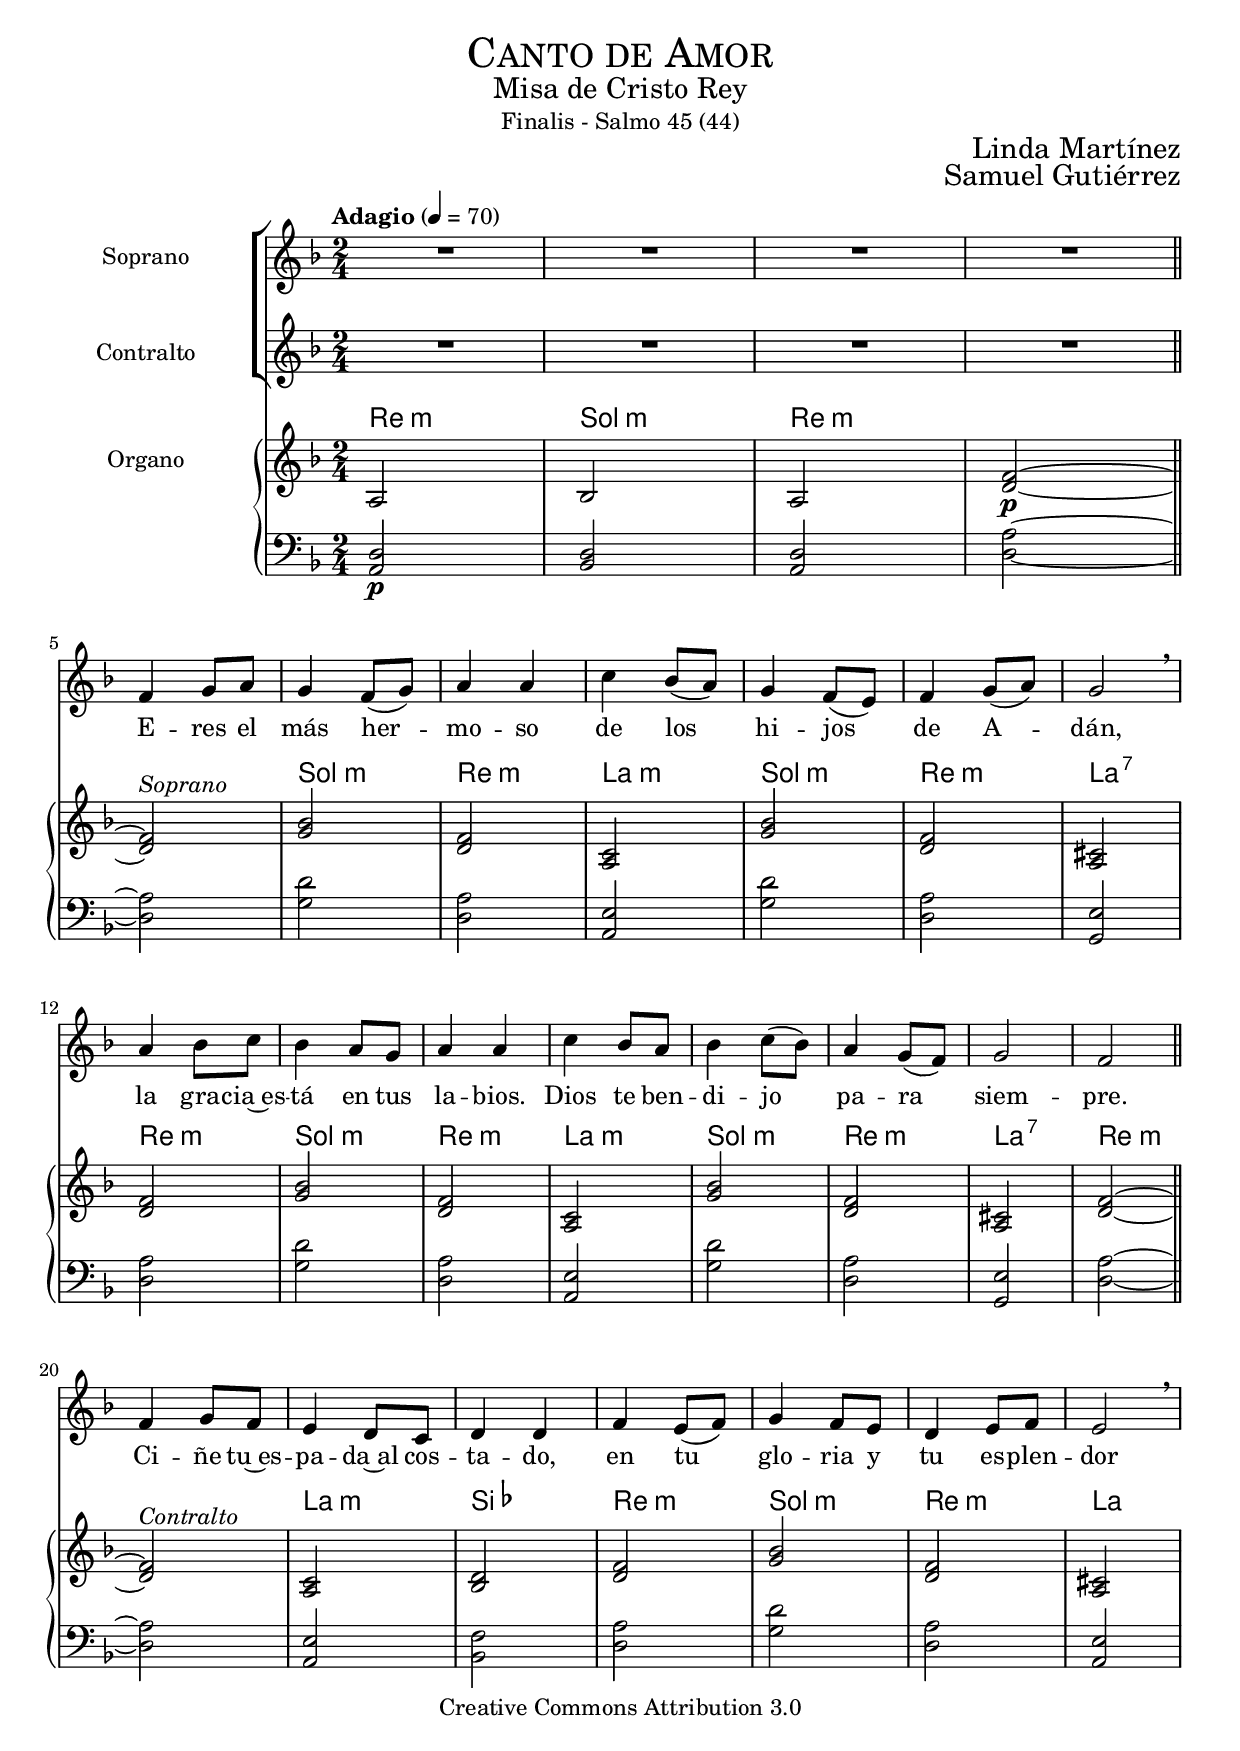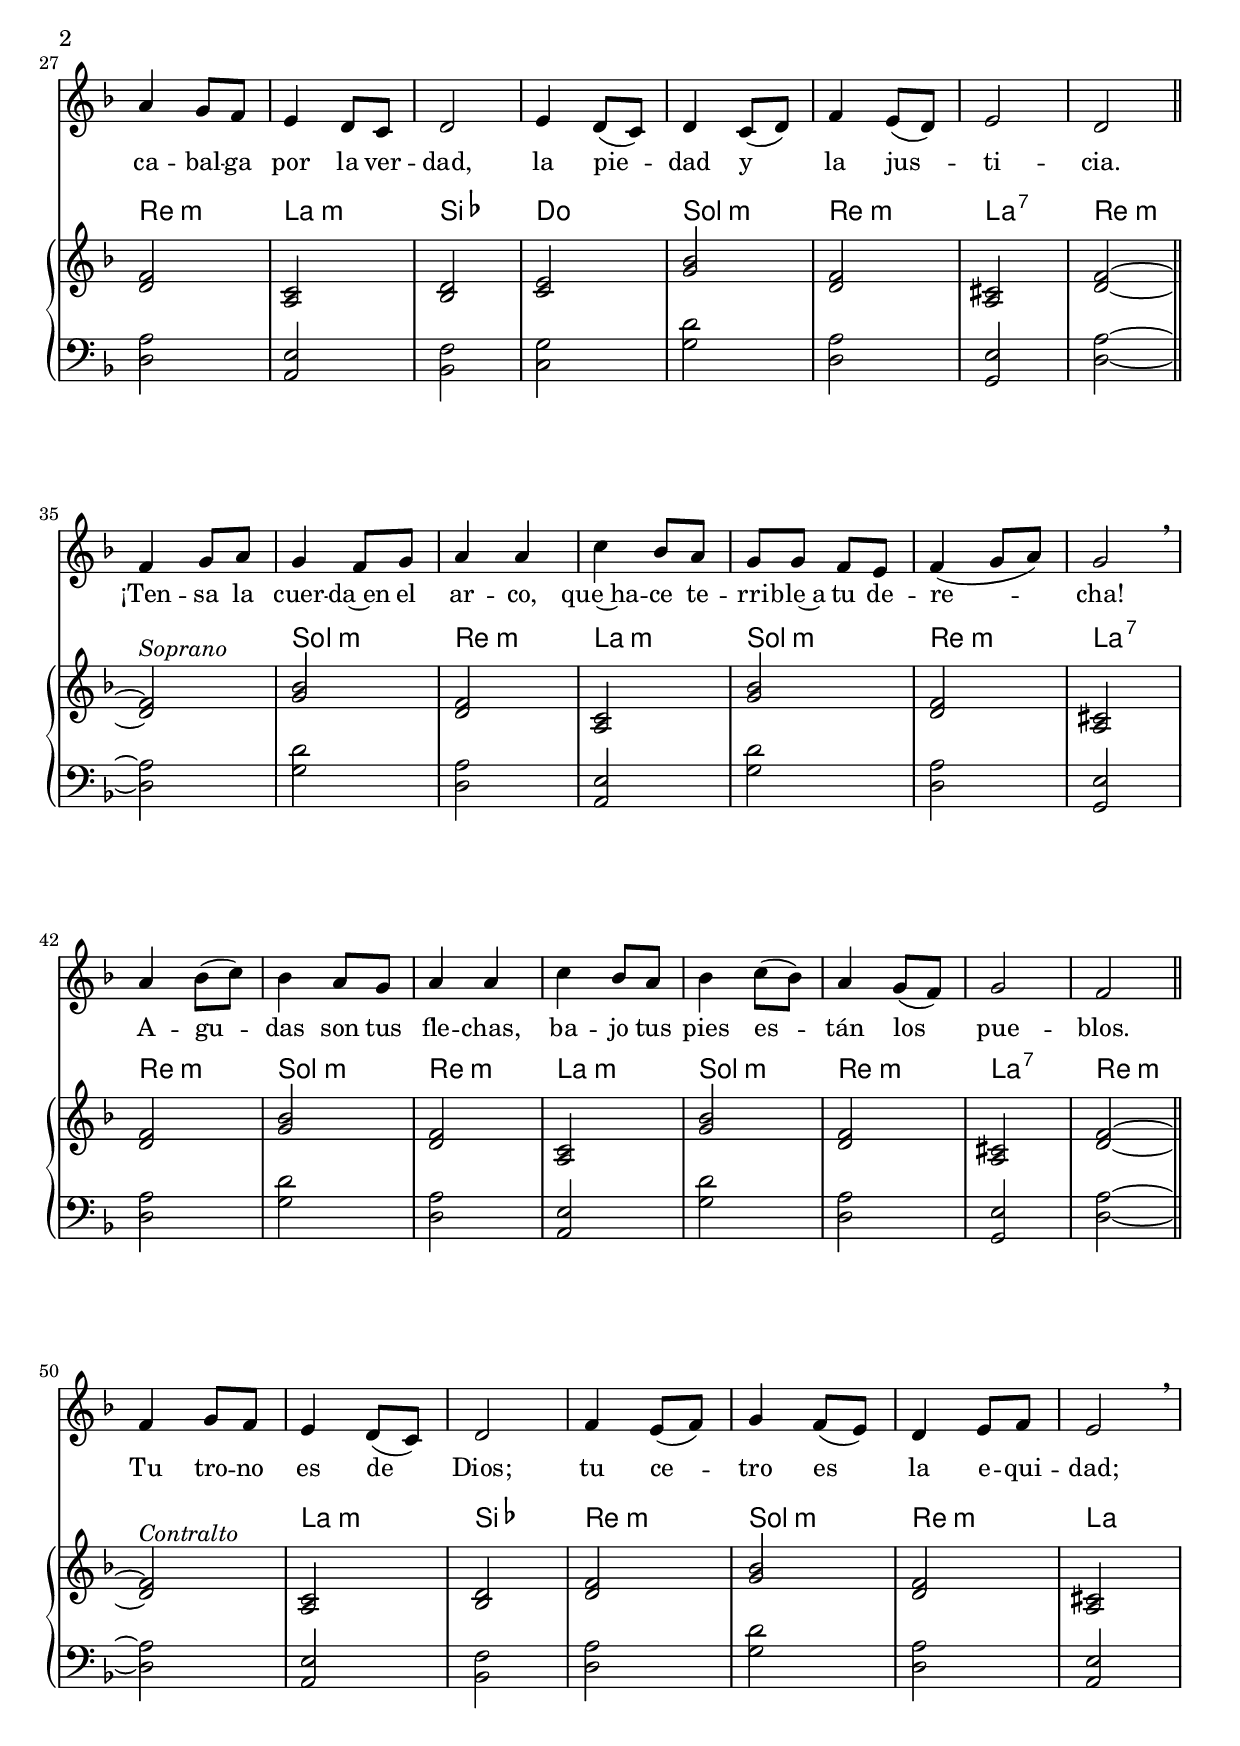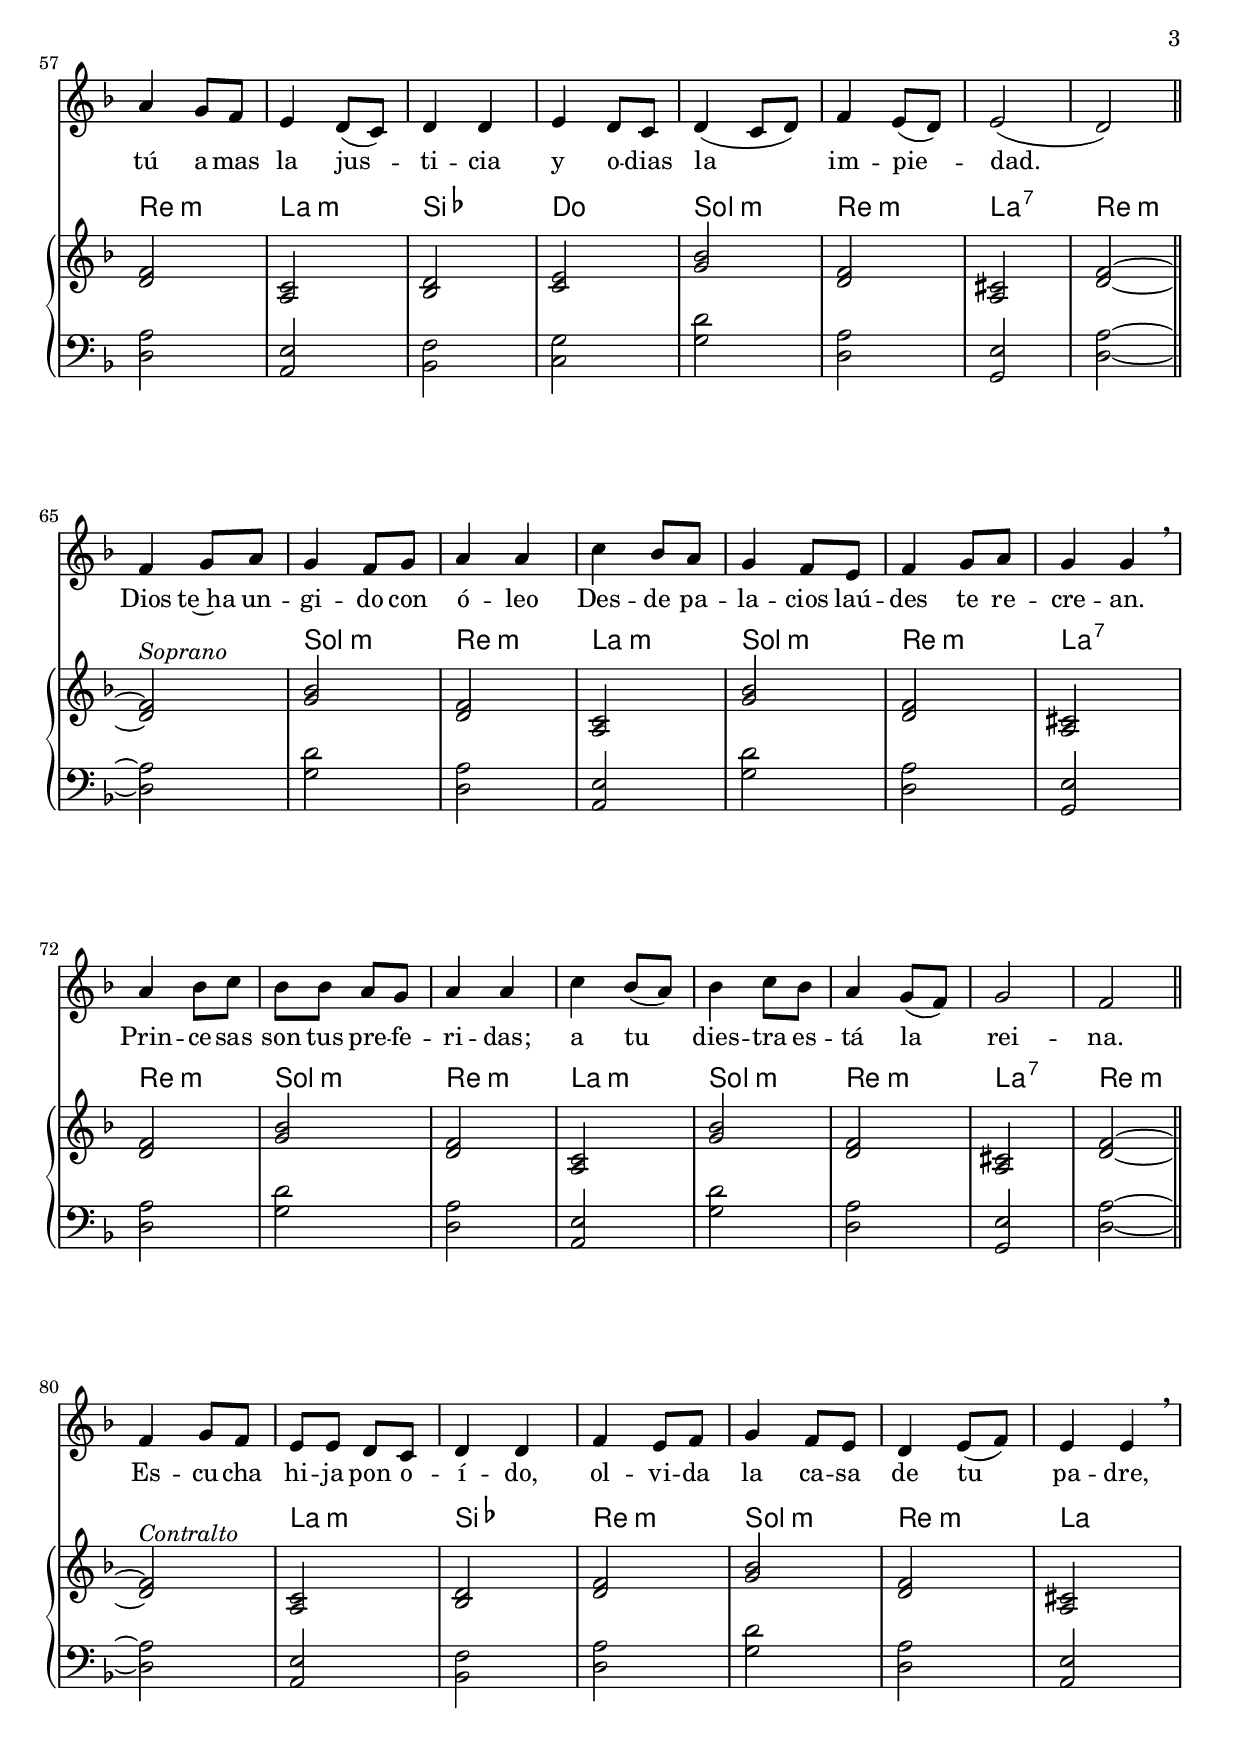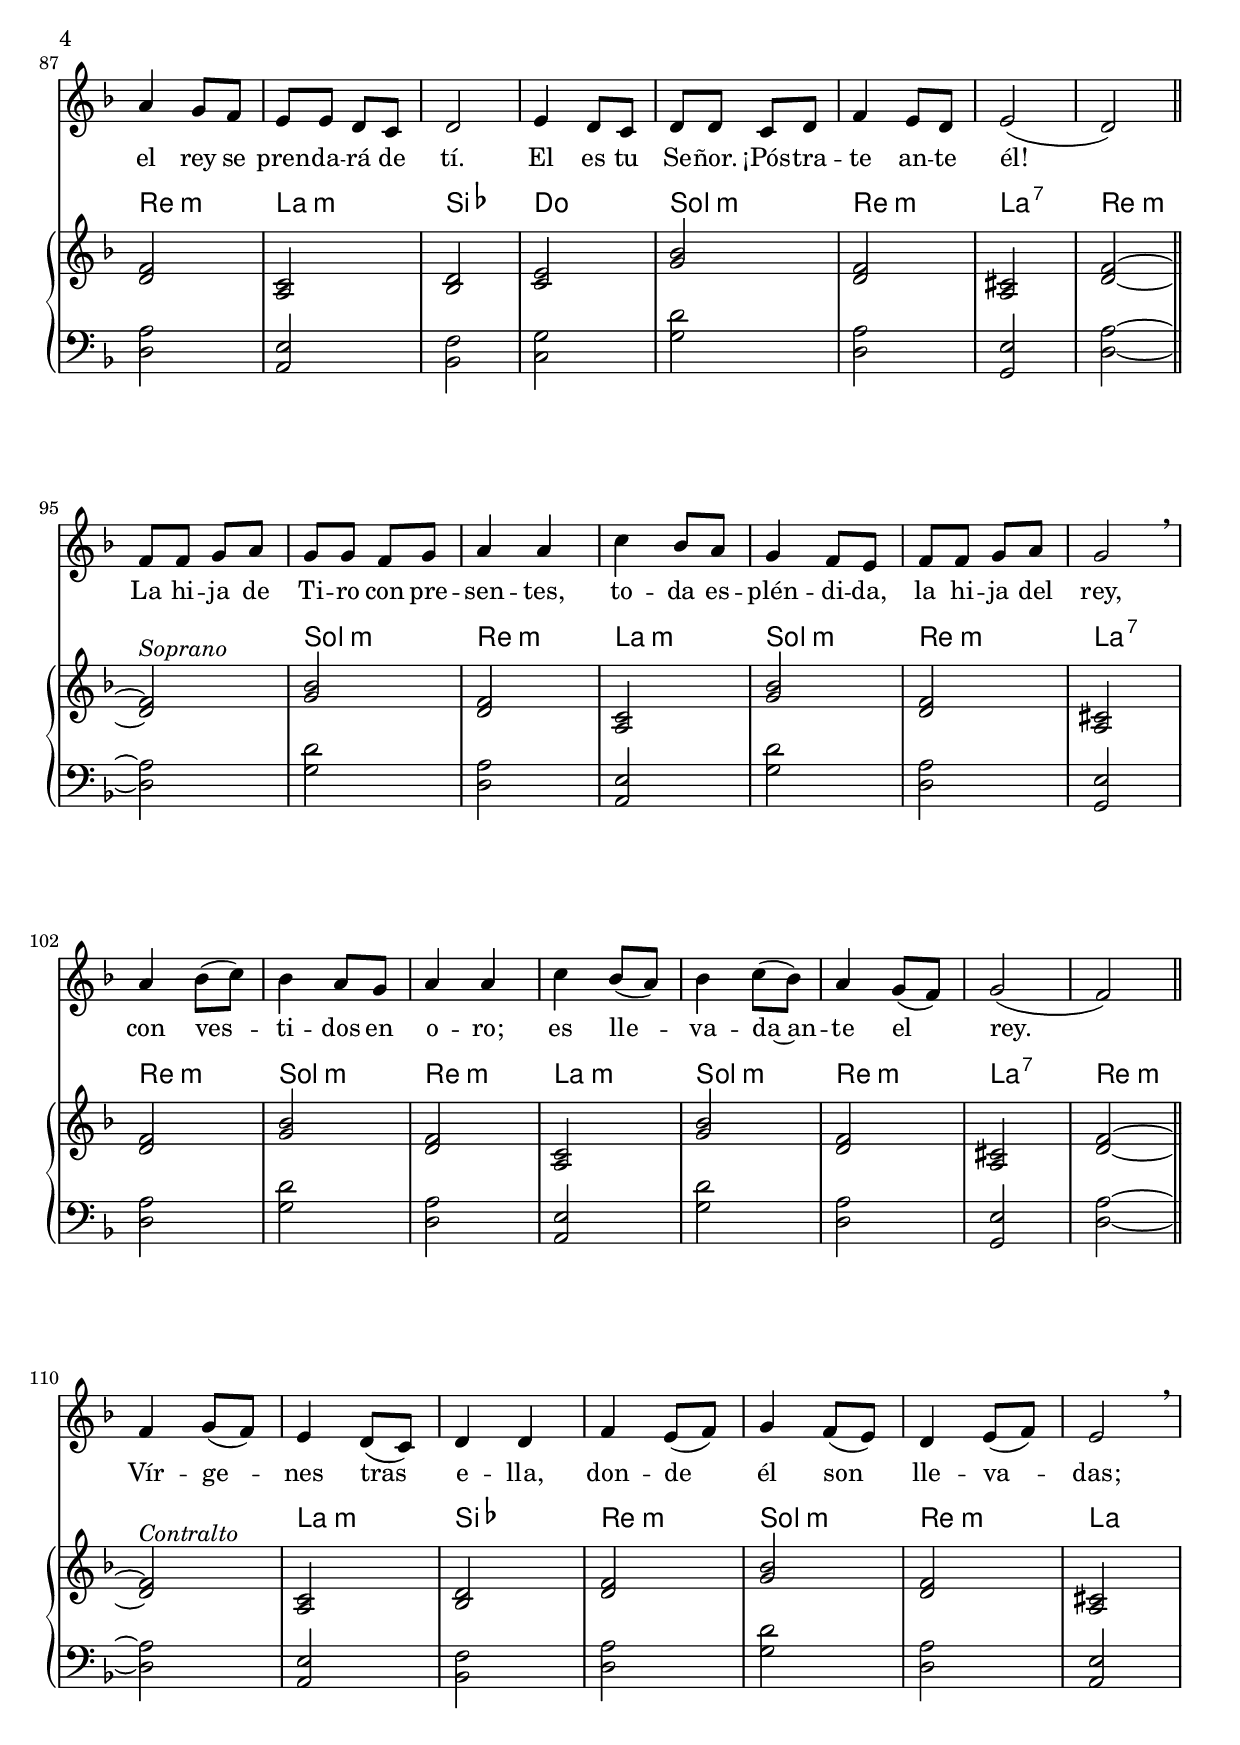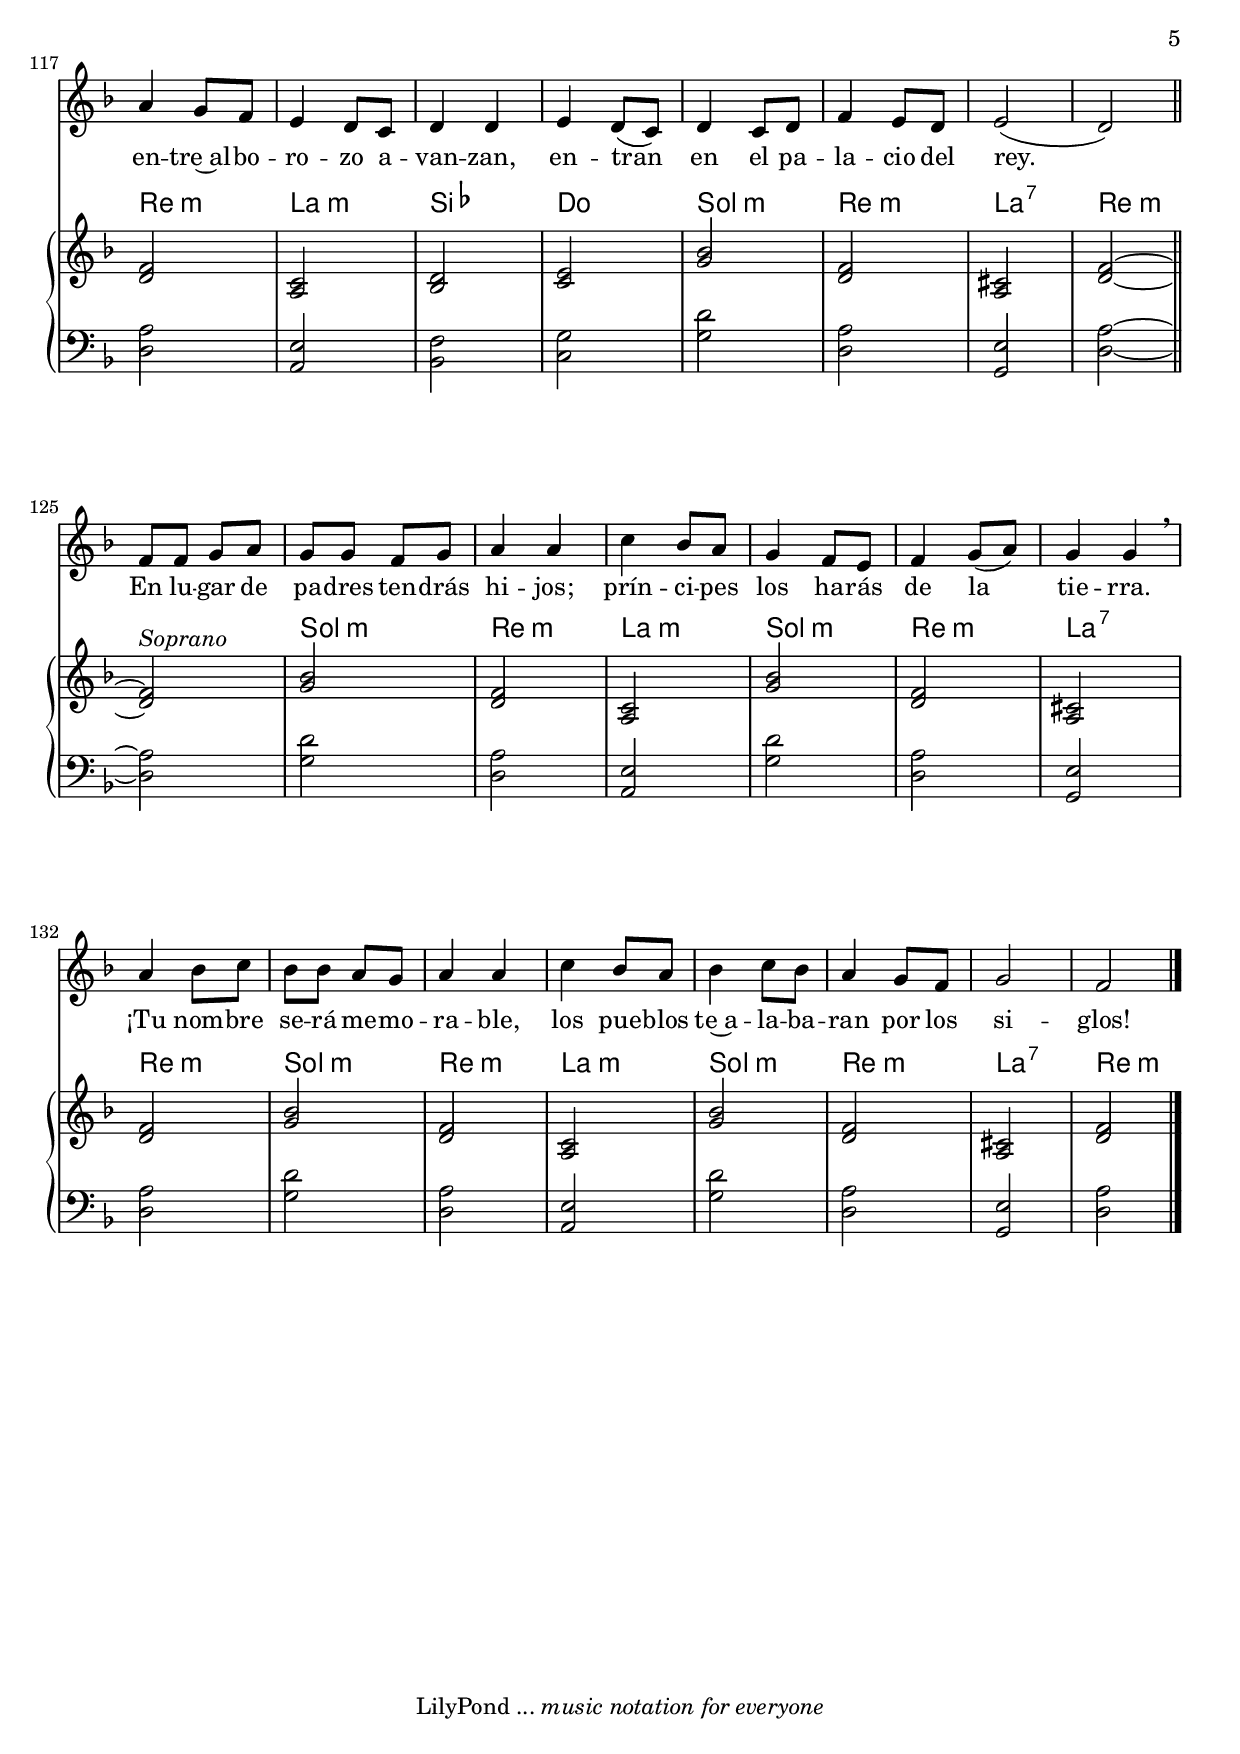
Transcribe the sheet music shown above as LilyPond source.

% ********************************************************************************
%	Canto de amor - Melody inspired by the compositions of Mons Marco Frisina
%	Music and accompaniment by serachsam
% ********************************************************************************
\language "espanol"
\version "2.23.2"

% --- Global parameters
particle = 0
jump = \break

% --- Includes
\include "global.ily"
soprano_music = \relative do' {
  \compressEmptyMeasures

  R2*4 | #(if (= particle 1) jump "") % 4
  fa4 sol8 la |
  sol4 fa8( sol) |
  la4 la |
  do4 sib8( la) |
  sol4 fa8( mi) |
  fa4 sol8( la) |
  sol2 \breathe | #(if (= particle 1) jump "") % 11
  la4 sib8 do |
  sib4 la8 sol |
  la4 la |
  do4 sib8 la |
  sib4 do8( sib) |
  la4 sol8( fa) |
  sol2 |
  fa2 | #(if (= particle 1) jump "") % 19
  R2*15 | #(if (= particle 1) jump "") % 34
  fa4 sol8 la |
  sol4 fa8 sol |
  la4 la |
  do4 sib8 la |
  sol8 sol fa8 mi |
  fa4( sol8 la) |
  sol2 \breathe | #(if (= particle 1) jump "") % 41
  la4 sib8( do) |
  sib4 la8 sol |
  la4 la |
  do4 sib8 la |
  sib4 do8( sib) |
  la4 sol8( fa) |
  sol2 |
  fa2 | #(if (= particle 1) jump "") % 49
  R2*15 | #(if (= particle 1) jump "") % 64
  fa4 sol8 la |
  sol4 fa8 sol |
  la4 la |
  do4 sib8 la |
  sol4 fa8 mi |
  fa4 sol8 la |
  sol4 sol \breathe | #(if (= particle 1) jump "") % 71
  la4 sib8 do |
  sib8 sib la8 sol |
  la4 la |
  do4 sib8( la) |
  sib4 do8 sib |
  la4 sol8( fa) |
  sol2 |
  fa2 | #(if (= particle 1) jump "") % 79
  R2*15 | #(if (= particle 1) jump "") % 94
  fa8 fa sol8 la |
  sol8 sol fa8 sol |
  la4 la |
  do4 sib8 la |
  sol4 fa8 mi |
  fa8 fa sol8 la |
  sol2  \breathe | #(if (= particle 1) jump "") % 101
  la4 sib8( do) |
  sib4 la8 sol |
  la4 la |
  do4 sib8( la) |
  sib4 do8( sib) |
  la4 sol8( fa) |
  sol2( |
  fa2) | #(if (= particle 1) jump "") % 109
  R2*15 | #(if (= particle 1) jump "") % 124
  fa8 fa sol8 la |
  sol8 sol fa8 sol |
  la4 la |
  do4 sib8 la |
  sol4 fa8 mi |
  fa4 sol8( la) |
  sol4 sol \breathe | #(if (= particle 1) jump "") % 131
  la4 sib8 do |
  sib8 sib la8 sol |
  la4 la |
  do4 sib8 la |
  sib4 do8 sib |
  la4 sol8 fa |
  sol2 |
  fa2 |
}

soprano_lyrics = \lyricmode {
  E -- res el más her -- mo -- so
  de los hi -- jos de A -- dán,
  la gra -- cia~es -- tá en tus la -- bios.
  Dios te ben -- di -- jo pa -- ra siem -- pre.

  ¡Ten -- sa la cuer -- da~en el ar -- co,
  que~ha -- ce te -- rri -- ble~a tu de -- re -- cha!
  A -- gu -- das son tus fle -- chas,
  ba -- jo tus pies es -- tán los pue -- blos.

  Dios te~ha un -- gi -- do con ó -- leo
  Des -- de pa -- la -- cios laú -- des te re -- cre -- an.
  Prin -- ce -- sas son tus pre -- fe -- ri -- das;
  a tu dies -- tra es -- tá la rei -- na.

  La hi -- ja de Ti -- ro con pre -- sen -- tes,
  to -- da es -- plén -- di -- da, la hi -- ja del rey,
  con ves -- ti -- dos en o -- ro;
  es lle -- va -- da~an -- te el rey.

  En lu -- gar de pa -- dres ten -- drás hi -- jos;
  prín -- ci -- pes los ha -- rás de la tie -- rra.
  ¡Tu nom -- bre se -- rá me -- mo -- ra -- ble,
  los pue -- blos te~a -- la -- ba -- ran por los si -- glos!
}

\include "alto.ily"
harmonies = \new ChordNames {
  \set ChordNames.midiInstrument = "string ensemble 2"
  \set ChordNames.midiMaximumVolume = #0
  \set chordChanges = ##t
  \chordmode {
    \italianChords
    re2:m |
    sol2:m |
    re2:m |
    s2 |
    s2 |
    sol2:m |
    re2:m |
    la2:m |
    sol2:m |
    re2:m |
    la2:7 |
    re2:m |
    sol2:m |
    re2:m |
    la2:m |
    sol2:m |
    re2:m |
    la2:7 |
    re2:m |
    s2 |
    la2:m |
    sib2 |
    re2:m |
    sol2:m |
    re2:m |
    la2 |
    re2:m |
    la2:m |
    sib2 |
    do2 |
    sol2:m |
    re2:m |
    la2:7 |
    re2:m |
    s2 |
    sol2:m |
    re2:m |
    la2:m |
    sol2:m |
    re2:m |
    la2:7 |
    re2:m |
    sol2:m |
    re2:m |
    la2:m |
    sol2:m |
    re2:m |
    la2:7 |
    re2:m |
    s2 |
    la2:m |
    sib2 |
    re2:m |
    sol2:m |
    re2:m |
    la2 |
    re2:m |
    la2:m |
    sib2 |
    do2 |
    sol2:m |
    re2:m |
    la2:7 |
    re2:m |
    s2 |
    sol2:m |
    re2:m |
    la2:m |
    sol2:m |
    re2:m |
    la2:7 |
    re2:m |
    sol2:m |
    re2:m |
    la2:m |
    sol2:m |
    re2:m |
    la2:7 |
    re2:m |
    s2 |
    la2:m |
    sib2 |
    re2:m |
    sol2:m |
    re2:m |
    la2 |
    re2:m |
    la2:m |
    sib2 |
    do2 |
    sol2:m |
    re2:m |
    la2:7 |
    re2:m |
    s2 |
    sol2:m |
    re2:m |
    la2:m |
    sol2:m |
    re2:m |
    la2:7 |
    re2:m |
    sol2:m |
    re2:m |
    la2:m |
    sol2:m |
    re2:m |
    la2:7 |
    re2:m |
    s2 |
    la2:m |
    sib2 |
    re2:m |
    sol2:m |
    re2:m |
    la2 |
    re2:m |
    la2:m |
    sib2 |
    do2 |
    sol2:m |
    re2:m |
    la2:7 |
    re2:m |
    s2 |
    sol2:m |
    re2:m |
    la2:m |
    sol2:m |
    re2:m |
    la2:7 |
    re2:m |
    sol2:m |
    re2:m |
    la2:m |
    sol2:m |
    re2:m |
    la2:7 |
    re2:m |
  }
}

notes_soproano = \relative do' {
  R2*3 |
  fa2~\p |
  fa2 sib |
  fa2 do |
  sib'2 fa |
  dos2 fa |
  sib2 fa2 |
  do2 sib' |
  fa2 dos |
  fa2~ |
  fa2 do2 |
  re2 fa |
  sib2 fa |
  dos2 fa |
  do2 re2 |
  mi2 sib' |
  fa2 dos |
  fa2~ |
  fa2 sib |
  fa2 do |
  sib'2 fa |
  dos2 fa |
  sib2 fa2 |
  do2 sib' |
  fa2 dos |
  fa2~ |
  fa2 do2 |
  re2 fa |
  sib2 fa |
  dos2 fa |
  do2 re2 |
  mi2 sib' |
  fa2 dos |
  fa2~ |
  fa2 sib |
  fa2 do |
  sib'2 fa |
  dos2 fa |
  sib2 fa2 |
  do2 sib' |
  fa2 dos |
  fa2~ |
  fa2 do2 |
  re2 fa |
  sib2 fa |
  dos2 fa |
  do2 re2 |
  mi2 sib' |
  fa2 dos |
  fa2~ |
  fa2 sib |
  fa2 do |
  sib'2 fa |
  dos2 fa |
  sib2 fa2 |
  do2 sib' |
  fa2 dos |
  fa2~ |
  fa2 do2 |
  re2 fa |
  sib2 fa |
  dos2 fa |
  do2 re2 |
  mi2 sib' |
  fa2 dos |
  fa2~ |
  fa2 sib |
  fa2 do |
  sib'2 fa |
  dos2 fa |
  sib2 fa2 |
  do2 sib' |
  fa2 dos |
  fa2 |
}

notes_alto = \relative do' {
  la2 |
  sib2 |
  la2 |
  re2~\p | \bar "||" #(if (= particle 1) "" jump) % 4
  re2^\markup{ \italic "Soprano" } |
  sol |
  re2 |
  la2 |
  sol'2 |
  re2 |
  la2 | #(if (= particle 1) "" jump) % 11
  re2 |
  sol2 |
  re2 |
  la2 |
  sol'2 |
  re2 |
  la2 |
  re2~ | #(if (= particle 1) "" jump) % 19
  re2^\markup{ \italic "Contralto" } |
  la2 |
  sib2 |
  re2 |
  sol2 |
  re2 |
  la2 | #(if (= particle 1) "" jump) % 26
  re2 |
  la2 |
  sib2 |
  do2 |
  sol'2 |
  re2 |
  la2 |
  re2~ | #(if (= particle 1) "" jump) % 34
  re2^\markup{ \italic "Soprano" } |
  sol2 |
  re2 |
  la2 |
  sol'2 |
  re2 |
  la2 | #(if (= particle 1) "" jump) % 41
  re2 |
  sol2 |
  re2 |
  la2 |
  sol'2 |
  re2 |
  la2 |
  re2~ | #(if (= particle 1) "" jump) % 49
  re2^\markup{ \italic "Contralto" } |
  la2 |
  sib2 |
  re2 |
  sol2 |
  re2 |
  la2 | #(if (= particle 1) "" jump) % 56
  re2 |
  la2 |
  sib2 |
  do2 |
  sol'2 |
  re2 |
  la2 |
  re2~ | #(if (= particle 1) "" jump) % 64
  re2^\markup{ \italic "Soprano" } |
  sol2 |
  re2 |
  la2 |
  sol'2 |
  re2 |
  la2 | #(if (= particle 1) "" jump) % 71
  re2 |
  sol2 |
  re2 |
  la2 |
  sol'2 |
  re2 |
  la2 |
  re2~ | #(if (= particle 1) "" jump) % 79
  re2^\markup{ \italic "Contralto" } |
  la2 |
  sib2 |
  re2 |
  sol2 |
  re2 |
  la2 | #(if (= particle 1) "" jump) % 86
  re2 |
  la2 |
  sib2 |
  do2 |
  sol'2 |
  re2 |
  la2 |
  re2~ | #(if (= particle 1) "" jump) % 94
  re2^\markup{ \italic "Soprano" } |
  sol2 |
  re2 |
  la2 |
  sol'2 |
  re2 |
  la2 | #(if (= particle 1) "" jump) % 101
  re2 |
  sol2 |
  re2 |
  la2 |
  sol'2 |
  re2 |
  la2 |
  re2~ | #(if (= particle 1) "" jump) % 109
  re2^\markup{ \italic "Contralto" } |
  la2 |
  sib2 |
  re2 |
  sol2 |
  re2 |
  la2 | #(if (= particle 1) "" jump) % 116
  re2 |
  la2 |
  sib2 |
  do2 |
  sol'2 |
  re2 |
  la2 |
  re2~ | #(if (= particle 1) "" jump) % 124
  re2^\markup{ \italic "Soprano" } |
  sol2 |
  re2 |
  la2 |
  sol'2 |
  re2 |
  la2 | #(if (= particle 1) "" jump) % 131
  re2 |
  sol2 |
  re2 |
  la2 |
  sol'2 |
  re2 |
  la2 |
  re2 |

  \bar "|."
}

notes_tenor = \relative do {
  re2\p |
  re2 |
  re2 |
  la'2~ |
  la2 re |
  la2 mi |
  re'2 la |
  mi2 la |
  re2 la |
  mi2 re' |
  la2 mi |
  la2~ |
  la2 mi |
  fa2 la |
  re2 la |
  mi2 la |
  mi2 fa |
  sol2 re' |
  la2 mi |
  la2~ |
  la2 re |
  la2 mi |
  re'2 la |
  mi2 la |
  re2 la |
  mi2 re' |
  la2 mi |
  la2~ |
  la2 mi |
  fa2 la |
  re2 la |
  mi2 la |
  mi2 fa |
  sol2 re' |
  la2 mi |
  la2~ |
  la2 re |
  la2 mi |
  re'2 la |
  mi2 la |
  re2 la |
  mi2 re' |
  la2 mi |
  la2~ |
  la2 mi |
  fa2 la |
  re2 la |
  mi2 la |
  mi2 fa |
  sol2 re' |
  la2 mi |
  la2~ |
  la2 re |
  la2 mi |
  re'2 la |
  mi2 la |
  re2 la |
  mi2 re' |
  la2 mi |
  la2~ |
  la2 mi |
  fa2 la |
  re2 la |
  mi2 la |
  mi2 fa |
  sol2 re' |
  la2 mi |
  la2~ |
  la2 re |
  la2 mi |
  re'2 la |
  mi2 la |
  re2 la |
  mi2 re' |
  la2 mi |
  la2 |
}

notes_bass = \relative do {
  la2\p |
  sib2 |
  la2 |
  re2~ |
  re2 sol |
  re2 la |
  sol'2 re |
  sol,2 re' |
  sol2 re |
  la2 sol' |
  re2 sol, |
  re'2~ |
  re2 la |
  sib2 re |
  sol2 re |
  la2 re |
  la2 sib |
  do2 sol' |
  re2 sol, |
  re'2~ |
  re2 sol |
  re2 la |
  sol'2 re |
  sol,2 re' |
  sol2 re |
  la2 sol' |
  re2 sol, |
  re'2~ |
  re2 la |
  sib2 re |
  sol2 re |
  la2 re |
  la2 sib |
  do2 sol' |
  re2 sol, |
  re'2~ |
  re2 sol |
  re2 la |
  sol'2 re |
  sol,2 re' |
  sol2 re |
  la2 sol' |
  re2 sol, |
  re'2~ |
  re2 la |
  sib2 re |
  sol2 re |
  la2 re |
  la2 sib |
  do2 sol' |
  re2 sol, |
  re'2~ |
  re2 sol |
  re2 la |
  sol'2 re |
  sol,2 re' |
  sol2 re |
  la2 sol' |
  re2 sol, |
  re'2~ |
  re2 la |
  sib2 re |
  sol2 re |
  la2 re |
  la2 sib |
  do2 sol' |
  re2 sol, |
  re'2~ |
  re2 sol |
  re2 la |
  sol'2 re |
  sol,2 re' |
  sol2 re |
  la2 sol' |
  re2 sol, |
  re'2 |
}


% --- Global size
% #(set-global-staff-size 19.8)

% --- Cabecera
\markup { \fill-line { \center-column { \fontsize #5 \smallCaps "Canto de Amor" \fontsize #2 "Misa de Cristo Rey" "Finalis - Salmo 45 (44)" } } }
\markup { \fill-line { " " \center-column { \fontsize #2 "Linda Martínez" } } }
\markup { \fill-line { " " \center-column { \fontsize #2 "Samuel Gutiérrez" } } }
\header {
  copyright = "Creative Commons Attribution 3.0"
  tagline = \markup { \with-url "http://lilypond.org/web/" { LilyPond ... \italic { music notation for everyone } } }
  breakbefore = ##t
}

% --- Music

% --- Harmony

\score {
  <<
    \new ChoirStaff <<
      \new Staff <<
        \new Voice = "soprano" <<
          \set Staff.instrumentName = #"Soprano"
          \set Staff.midiInstrument = #"choir aahs"
          \set Staff.midiMaximumVolume = #1.5
          \global \soprano_music
        >>\new Lyrics = "soprano"
        \context Lyrics = "soprano" \lyricsto "soprano" \soprano_lyrics
      >>
      \new Staff <<
        \new Voice = "alto" <<
          \set Staff.instrumentName = #"Contralto"
          \set Staff.midiInstrument = #"choir aahs"
          \set Staff.midiMaximumVolume = #1.5
          \global \alto_music
        >>
        \new Lyrics = "alto"
        \context Lyrics = "alto" \lyricsto "alto" \alto_lyrics
      >>
    >>
    \harmonies
    \new PianoStaff <<
      \new Staff <<
        \set Staff.instrumentName = #"Organo"
        \set Staff.midiInstrument = #"church organ"
        \set Staff.midiMaximumVolume = #0.6
        \set Staff.printPartCombineTexts = ##f
        \partCombine
        << \global \notes_soproano >>
        << \global \notes_alto >>
      >>
      \new Staff <<
        \set Staff.midiInstrument = #"church organ"
        \set Staff.midiMaximumVolume = #0.6
        \clef bass
        \set Staff.printPartCombineTexts = ##f
        \partCombine
        << \global \notes_tenor >>
        << \global \notes_bass >>
      >>
    >>
  >>
  \midi { }
  \layout {
      \context {
      \Staff \RemoveEmptyStaves
    }
  }
}

% --- Paper
\paper{
  #(set-default-paper-size "letter")
  indent=3.5\cm
  page-breaking = #ly:page-turn-breaking
}
